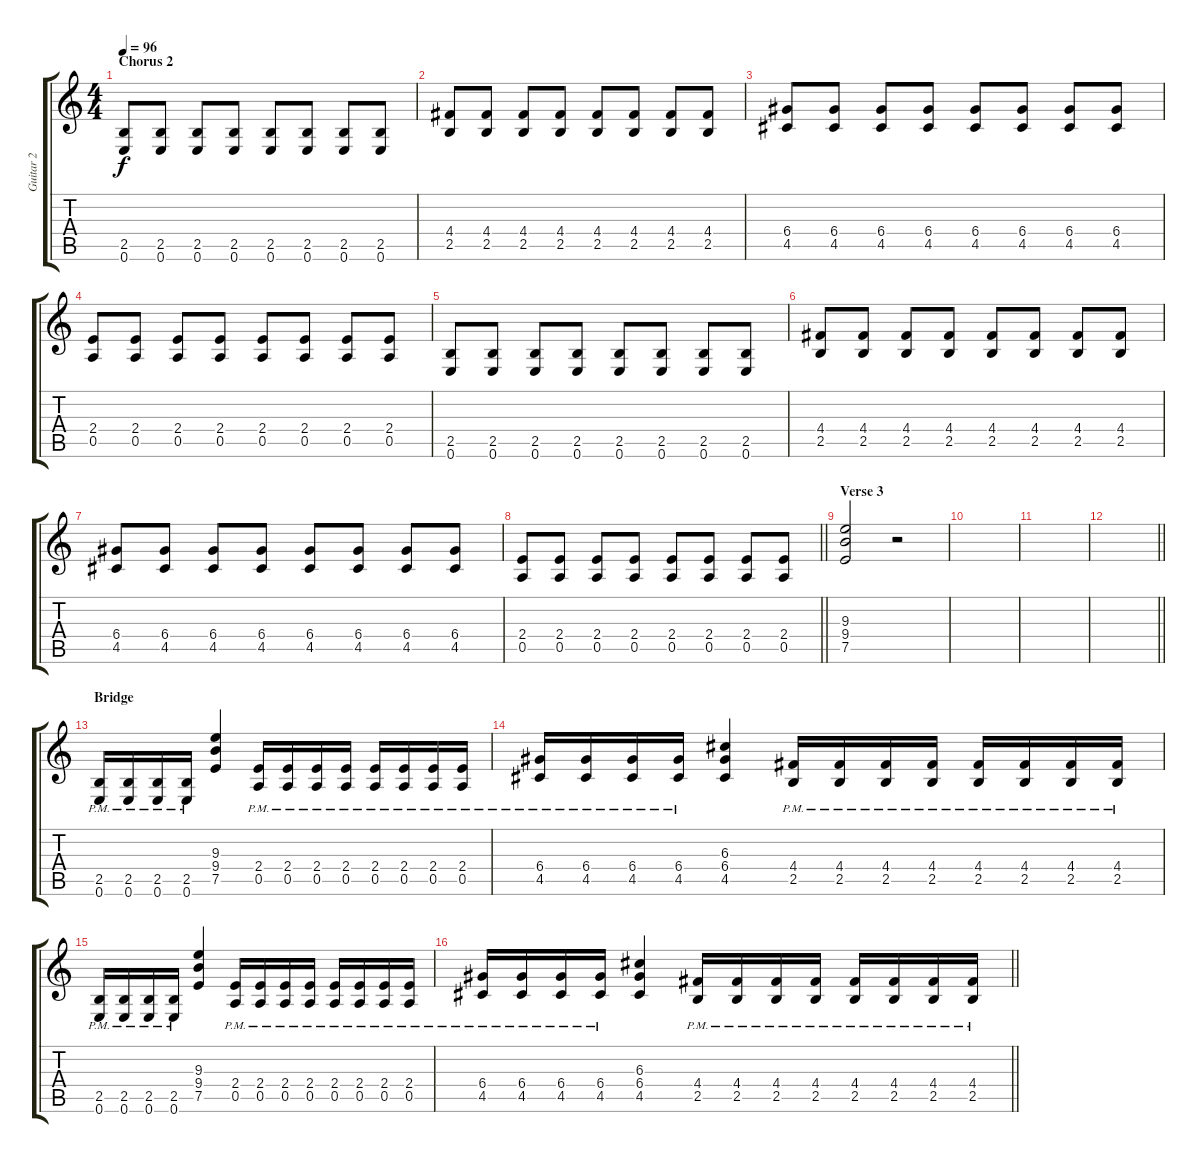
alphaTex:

\track ("Guitar 2" "Guitar 2") {instrument distortionguitar}
\staff {score tabs}
\tuning (E4 B3 G3 D3 A2 E2) {hide}
\ts (4 4)
\section ("" "Chorus 2")
\tempo 96
\clef g2
\ks c
(2.5 0.6).8{dy f} (2.5 0.6).8 (2.5 0.6).8 (2.5 0.6).8 (2.5 0.6).8 (2.5 0.6).8 (2.5 0.6).8 (2.5 0.6).8 |
(4.4 2.5).8 (4.4 2.5).8 (4.4 2.5).8 (4.4 2.5).8 (4.4 2.5).8 (4.4 2.5).8 (4.4 2.5).8 (4.4 2.5).8 |
(6.4 4.5).8 (6.4 4.5).8 (6.4 4.5).8 (6.4 4.5).8 (6.4 4.5).8 (6.4 4.5).8 (6.4 4.5).8 (6.4 4.5).8 |
(2.4 0.5).8 (2.4 0.5).8 (2.4 0.5).8 (2.4 0.5).8 (2.4 0.5).8 (2.4 0.5).8 (2.4 0.5).8 (2.4 0.5).8 |
(2.5 0.6).8 (2.5 0.6).8 (2.5 0.6).8 (2.5 0.6).8 (2.5 0.6).8 (2.5 0.6).8 (2.5 0.6).8 (2.5 0.6).8 |
(4.4 2.5).8 (4.4 2.5).8 (4.4 2.5).8 (4.4 2.5).8 (4.4 2.5).8 (4.4 2.5).8 (4.4 2.5).8 (4.4 2.5).8 |
(6.4 4.5).8 (6.4 4.5).8 (6.4 4.5).8 (6.4 4.5).8 (6.4 4.5).8 (6.4 4.5).8 (6.4 4.5).8 (6.4 4.5).8 |
\barLineRight lightlight
(2.4 0.5).8 (2.4 0.5).8 (2.4 0.5).8 (2.4 0.5).8 (2.4 0.5).8 (2.4 0.5).8 (2.4 0.5).8 (2.4 0.5).8 |
\section ("" "Verse 3")
(9.3 9.4 7.5).2 r.2 |
|
|
\barLineRight lightlight
|
\section ("" "Bridge")
(2.5{pm} 0.6{pm}).16 (2.5{pm} 0.6{pm}).16 (2.5{pm} 0.6{pm}).16 (2.5{pm} 0.6{pm}).16 (9.3 9.4 7.5).4 (2.4{pm} 0.5{pm}).16 (2.4{pm} 0.5{pm}).16 (2.4{pm} 0.5{pm}).16 (2.4{pm} 0.5{pm}).16 (2.4{pm} 0.5{pm}).16 (2.4{pm} 0.5{pm}).16 (2.4{pm} 0.5{pm}).16 (2.4{pm} 0.5{pm}).16 |
(6.4{pm} 4.5{pm}).16 (6.4{pm} 4.5{pm}).16 (6.4{pm} 4.5{pm}).16 (6.4{pm} 4.5{pm}).16 (6.3 6.4 4.5).4 (4.4{pm} 2.5{pm}).16 (4.4{pm} 2.5{pm}).16 (4.4{pm} 2.5{pm}).16 (4.4{pm} 2.5{pm}).16 (4.4{pm} 2.5{pm}).16 (4.4{pm} 2.5{pm}).16 (4.4{pm} 2.5{pm}).16 (4.4{pm} 2.5{pm}).16 |
(2.5{pm} 0.6{pm}).16 (2.5{pm} 0.6{pm}).16 (2.5{pm} 0.6{pm}).16 (2.5{pm} 0.6{pm}).16 (9.3 9.4 7.5).4 (2.4{pm} 0.5{pm}).16 (2.4{pm} 0.5{pm}).16 (2.4{pm} 0.5{pm}).16 (2.4{pm} 0.5{pm}).16 (2.4{pm} 0.5{pm}).16 (2.4{pm} 0.5{pm}).16 (2.4{pm} 0.5{pm}).16 (2.4{pm} 0.5{pm}).16 |
\barLineRight lightlight
(6.4{pm} 4.5{pm}).16 (6.4{pm} 4.5{pm}).16 (6.4{pm} 4.5{pm}).16 (6.4{pm} 4.5{pm}).16 (6.3 6.4 4.5).4 (4.4{pm} 2.5{pm}).16 (4.4{pm} 2.5{pm}).16 (4.4{pm} 2.5{pm}).16 (4.4{pm} 2.5{pm}).16 (4.4{pm} 2.5{pm}).16 (4.4{pm} 2.5{pm}).16 (4.4{pm} 2.5{pm}).16 (4.4{pm} 2.5{pm}).16
